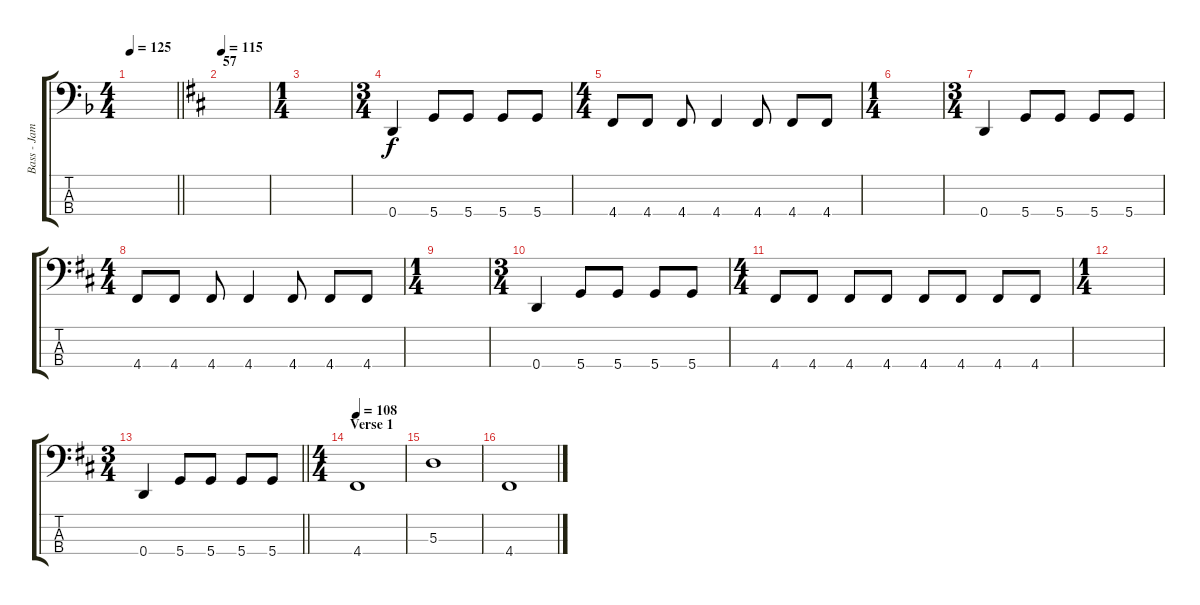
\track ("Bass - James Johnston" "Bass - Jam") {instrument electricbassfinger}
\staff {score tabs}
\tuning (G2 D2 A1 D1) {hide}
\ts (4 4)
\tempo 125
\clef f4
\barLineRight lightlight
\ks dminor
|
\section ("" "57")
\tempo 115
\ks d
|
\ts (1 4)
|
\ts (3 4)
0.4.4 5.4.8 5.4.8 5.4.8 5.4.8 |
\ts (4 4)
4.4.8 4.4.8 4.4.8 4.4.4 4.4.8 4.4.8 4.4.8 |
\ts (1 4)
|
\ts (3 4)
0.4.4 5.4.8 5.4.8 5.4.8 5.4.8 |
\ts (4 4)
4.4.8 4.4.8 4.4.8 4.4.4 4.4.8 4.4.8 4.4.8 |
\ts (1 4)
|
\ts (3 4)
0.4.4 5.4.8 5.4.8 5.4.8 5.4.8 |
\ts (4 4)
4.4.8 4.4.8 4.4.8 4.4.8 4.4.8 4.4.8 4.4.8 4.4.8 |
\ts (1 4)
|
\ts (3 4)
\barLineRight lightlight
0.4.4 5.4.8 5.4.8 5.4.8 5.4.8 |
\ts (4 4)
\section ("" "Verse 1")
\tempo 108
4.4.1 |
5.3.1 |
4.4.1
